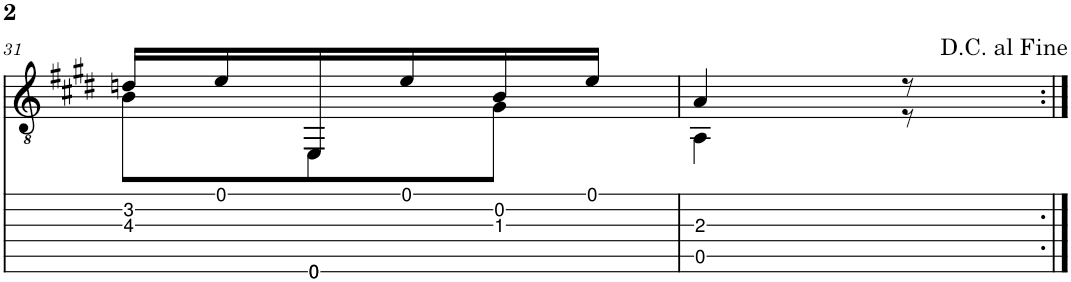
**kern	**kern
*part1	*part1
*staff2	*staff1
*I"Classical Guitar	*
!!LO:PB:g=z
*	*clefGv2
*k[f#c#g#d#]	*k[f#c#g#d#]
*E:	*E:
*M3/8	*M3/8
=31	=31
*^	*^
16dnLL	8BL	16dn/LL	8B\L
16e	.	16e/	.
16EE	8EE	16EE/	8EE\
16e	.	16e/	.
16B	8G#J	16B/	8G#\J
16eJJ	.	16e/JJ	.
=32	=32	=32	=32
4A	4AA	4A/	4AA\
8r	8r	8r	8r
*v	*v	*	*
*	*v	*v
=:|!	=:|!
*-	*-
